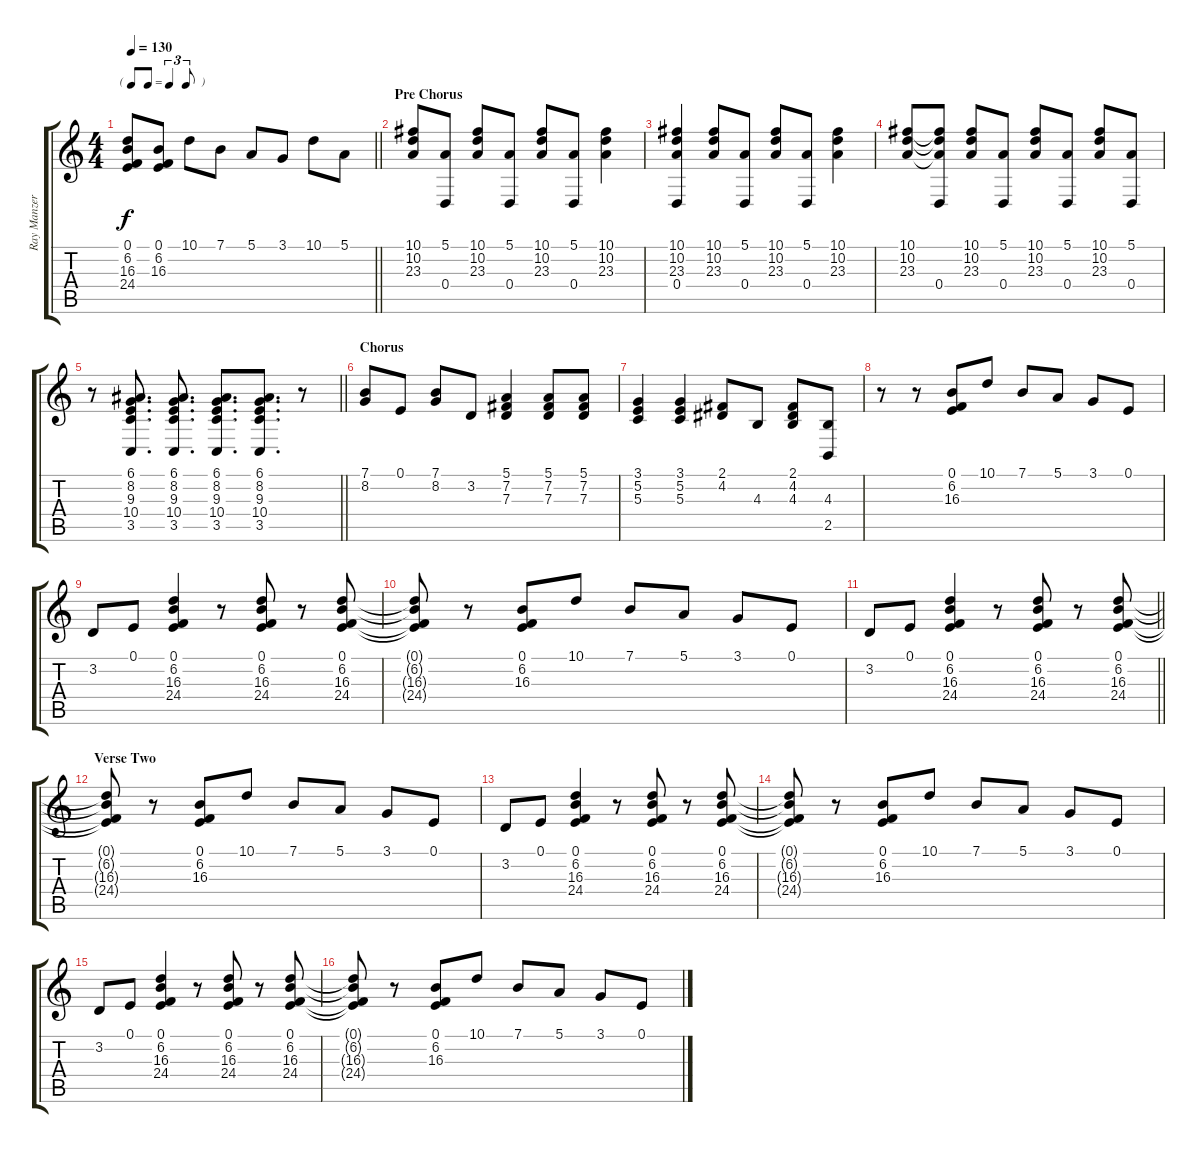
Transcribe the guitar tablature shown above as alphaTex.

\track ("Ray Manzerek" "Ray Manzer") {instrument harpsichord}
\staff {score tabs}
\tuning (E4 B3 G3 D3 A2 E2) {hide}
\ts (4 4)
\tf triplet8th
\tempo 130
\clef g2
\barLineRight lightlight
\ks c
(0.1{t} 6.2{t} 16.3{t} 24.4{t}).8{dy f} (0.1 6.2 16.3).8 10.1.8 7.1.8 5.1.8 3.1.8 10.1.8 5.1.8 |
\section ("" "Pre Chorus")
(10.1 10.2 23.3).8 (5.1 0.4).8 (10.1 10.2 23.3).8 (5.1 0.4).8 (10.1 10.2 23.3).8 (5.1 0.4).8 (10.1 10.2 23.3).4 |
(10.1 10.2 23.3 0.4).4 (10.1 10.2 23.3).8 (5.1 0.4).8 (10.1 10.2 23.3).8 (5.1 0.4).8 (10.1 10.2 23.3).4 |
(10.1 10.2 23.3).8 (10.1{t} 10.2{t} 23.3{t} 0.4).8 (10.1 10.2 23.3).8 (5.1 0.4).8 (10.1 10.2 23.3).8 (5.1 0.4).8 (10.1 10.2 23.3).8 (5.1 0.4).8 |
\barLineRight lightlight
r.8 (6.1 8.2 9.3 10.4 3.5).8{d} (6.1 8.2 9.3 10.4 3.5).8{d} (6.1 8.2 9.3 10.4 3.5).8{d} (6.1 8.2 9.3 10.4 3.5).8{d} r.8 |
\section ("" "Chorus")
(7.1 8.2).8 0.1.8 (7.1 8.2).8 3.2.8 (5.1 7.2 7.3).4 (5.1 7.2 7.3).8 (5.1 7.2 7.3).8 |
(3.1 5.2 5.3).4 (3.1 5.2 5.3).4 (2.1 4.2).8 4.3.8 (2.1 4.2 4.3).8 (4.3 2.5).8 |
r.8 r.8 (0.1 6.2 16.3).8 10.1.8 7.1.8 5.1.8 3.1.8 0.1.8 |
3.2.8 0.1.8 (0.1 6.2 16.3 24.4).4 r.8 (0.1 6.2 16.3 24.4).8 r.8 (0.1 6.2 16.3 24.4).8 |
(0.1{t} 6.2{t} 16.3{t} 24.4{t}).8 r.8 (0.1 6.2 16.3).8 10.1.8 7.1.8 5.1.8 3.1.8 0.1.8 |
\barLineRight lightlight
3.2.8 0.1.8 (0.1 6.2 16.3 24.4).4 r.8 (0.1 6.2 16.3 24.4).8 r.8 (0.1 6.2 16.3 24.4).8 |
\section ("" "Verse Two")
(0.1{t} 6.2{t} 16.3{t} 24.4{t}).8 r.8 (0.1 6.2 16.3).8 10.1.8 7.1.8 5.1.8 3.1.8 0.1.8 |
3.2.8 0.1.8 (0.1 6.2 16.3 24.4).4 r.8 (0.1 6.2 16.3 24.4).8 r.8 (0.1 6.2 16.3 24.4).8 |
(0.1{t} 6.2{t} 16.3{t} 24.4{t}).8 r.8 (0.1 6.2 16.3).8 10.1.8 7.1.8 5.1.8 3.1.8 0.1.8 |
3.2.8 0.1.8 (0.1 6.2 16.3 24.4).4 r.8 (0.1 6.2 16.3 24.4).8 r.8 (0.1 6.2 16.3 24.4).8 |
(0.1{t} 6.2{t} 16.3{t} 24.4{t}).8 r.8 (0.1 6.2 16.3).8 10.1.8 7.1.8 5.1.8 3.1.8 0.1.8
